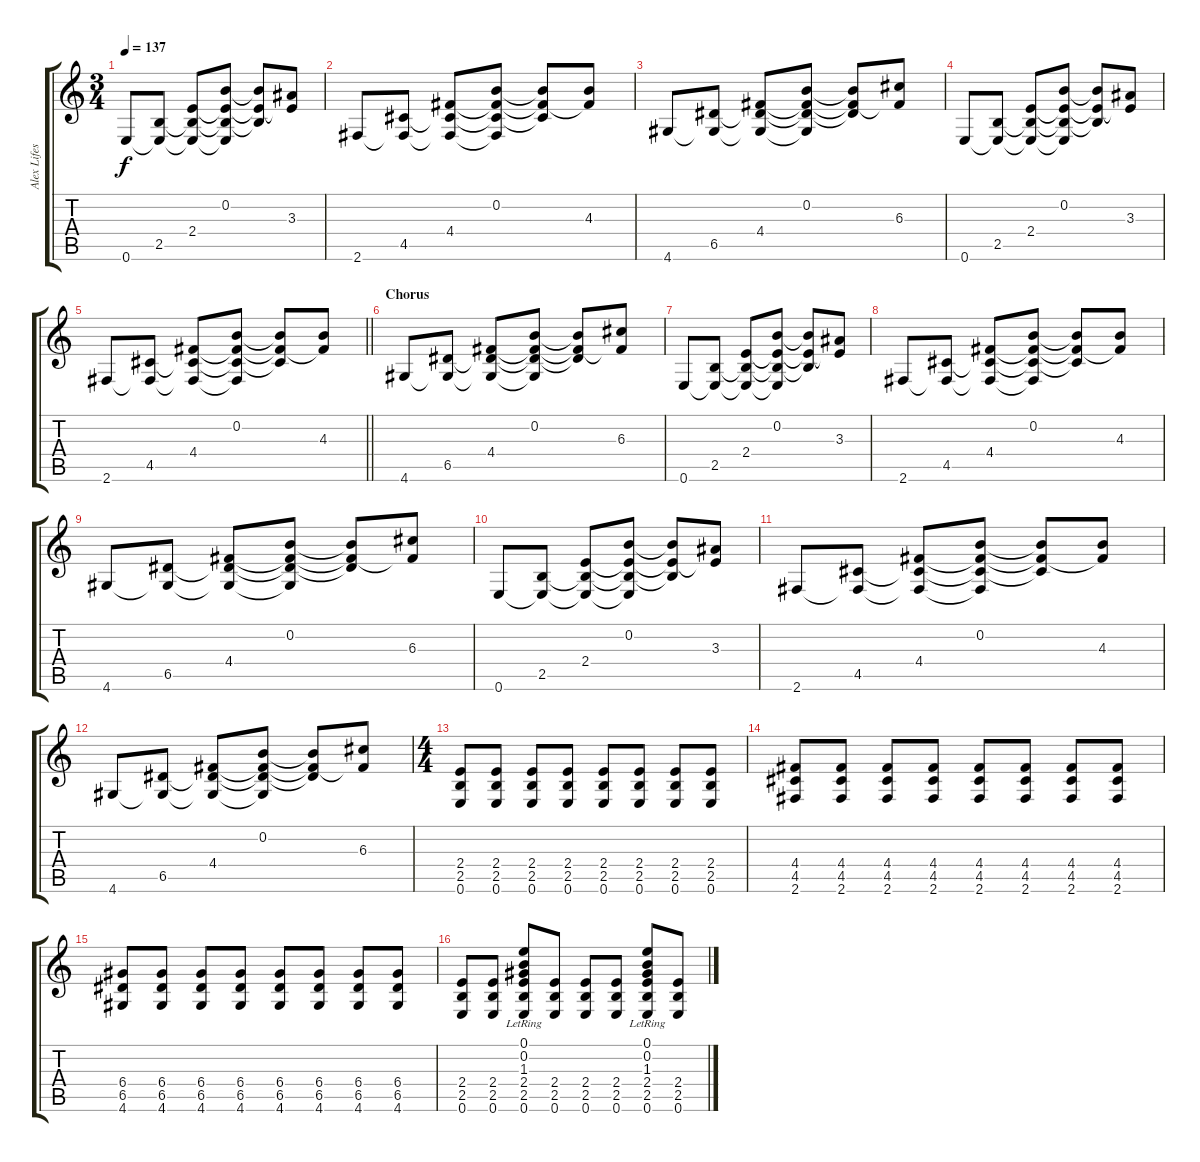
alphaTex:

\track ("Alex Lifeson" "Alex Lifes") {mute instrument electricguitarclean}
\staff {score tabs}
\tuning (E4 B3 G3 D3 A2 E2) {hide}
\ts (3 4)
\tempo 137
\clef g2
\ks c
0.6.8{dy f} (2.5 0.6{t}).8 (2.4 2.5{t} 0.6{t}).8 (0.2 2.4{t} 2.5{t} 0.6{t}).8 (0.2{t} 2.4{t} 2.5{t}).8 (3.3 2.4{t}).8 |
2.6.8 (4.5 2.6{t}).8 (4.4 4.5{t} 2.6{t}).8 (0.2 4.4{t} 4.5{t} 2.6{t}).8 (0.2{t} 4.4{t} 4.5{t}).8 (4.3 4.4{t}).8 |
4.6.8 (6.5 4.6{t}).8 (4.4 6.5{t} 4.6{t}).8 (0.2 4.4{t} 6.5{t} 4.6{t}).8 (0.2{t} 4.4{t} 6.5{t}).8 (6.3 4.4{t}).8 |
0.6.8 (2.5 0.6{t}).8 (2.4 2.5{t} 0.6{t}).8 (0.2 2.4{t} 2.5{t} 0.6{t}).8 (0.2{t} 2.4{t} 2.5{t}).8 (3.3 2.4{t}).8 |
\barLineRight lightlight
2.6.8 (4.5 2.6{t}).8 (4.4 4.5{t} 2.6{t}).8 (0.2 4.4{t} 4.5{t} 2.6{t}).8 (0.2{t} 4.4{t} 4.5{t}).8 (4.3 4.4{t}).8 |
\section ("" "Chorus")
4.6.8 (6.5 4.6{t}).8 (4.4 6.5{t} 4.6{t}).8 (0.2 4.4{t} 6.5{t} 4.6{t}).8 (0.2{t} 4.4{t} 6.5{t}).8 (6.3 4.4{t}).8 |
0.6.8 (2.5 0.6{t}).8 (2.4 2.5{t} 0.6{t}).8 (0.2 2.4{t} 2.5{t} 0.6{t}).8 (0.2{t} 2.4{t} 2.5{t}).8 (3.3 2.4{t}).8 |
2.6.8 (4.5 2.6{t}).8 (4.4 4.5{t} 2.6{t}).8 (0.2 4.4{t} 4.5{t} 2.6{t}).8 (0.2{t} 4.4{t} 4.5{t}).8 (4.3 4.4{t}).8 |
4.6.8 (6.5 4.6{t}).8 (4.4 6.5{t} 4.6{t}).8 (0.2 4.4{t} 6.5{t} 4.6{t}).8 (0.2{t} 4.4{t} 6.5{t}).8 (6.3 4.4{t}).8 |
0.6.8 (2.5 0.6{t}).8 (2.4 2.5{t} 0.6{t}).8 (0.2 2.4{t} 2.5{t} 0.6{t}).8 (0.2{t} 2.4{t} 2.5{t}).8 (3.3 2.4{t}).8 |
2.6.8 (4.5 2.6{t}).8 (4.4 4.5{t} 2.6{t}).8 (0.2 4.4{t} 4.5{t} 2.6{t}).8 (0.2{t} 4.4{t} 4.5{t}).8 (4.3 4.4{t}).8 |
4.6.8 (6.5 4.6{t}).8 (4.4 6.5{t} 4.6{t}).8 (0.2 4.4{t} 6.5{t} 4.6{t}).8 (0.2{t} 4.4{t} 6.5{t}).8 (6.3 4.4{t}).8 |
\ts (4 4)
(2.4 2.5 0.6).8 (2.4 2.5 0.6).8 (2.4 2.5 0.6).8 (2.4 2.5 0.6).8 (2.4 2.5 0.6).8 (2.4 2.5 0.6).8 (2.4 2.5 0.6).8 (2.4 2.5 0.6).8 |
(4.4 4.5 2.6).8 (4.4 4.5 2.6).8 (4.4 4.5 2.6).8 (4.4 4.5 2.6).8 (4.4 4.5 2.6).8 (4.4 4.5 2.6).8 (4.4 4.5 2.6).8 (4.4 4.5 2.6).8 |
(6.4 6.5 4.6).8 (6.4 6.5 4.6).8 (6.4 6.5 4.6).8 (6.4 6.5 4.6).8 (6.4 6.5 4.6).8 (6.4 6.5 4.6).8 (6.4 6.5 4.6).8 (6.4 6.5 4.6).8 |
(2.4 2.5 0.6).8 (2.4 2.5 0.6).8 (0.1{lr} 0.2{lr} 1.3{lr} 2.4 2.5 0.6).8 (2.4 2.5 0.6).8 (2.4 2.5 0.6).8 (2.4 2.5 0.6).8 (0.1{lr} 0.2{lr} 1.3{lr} 2.4 2.5 0.6).8 (2.4 2.5 0.6).8
